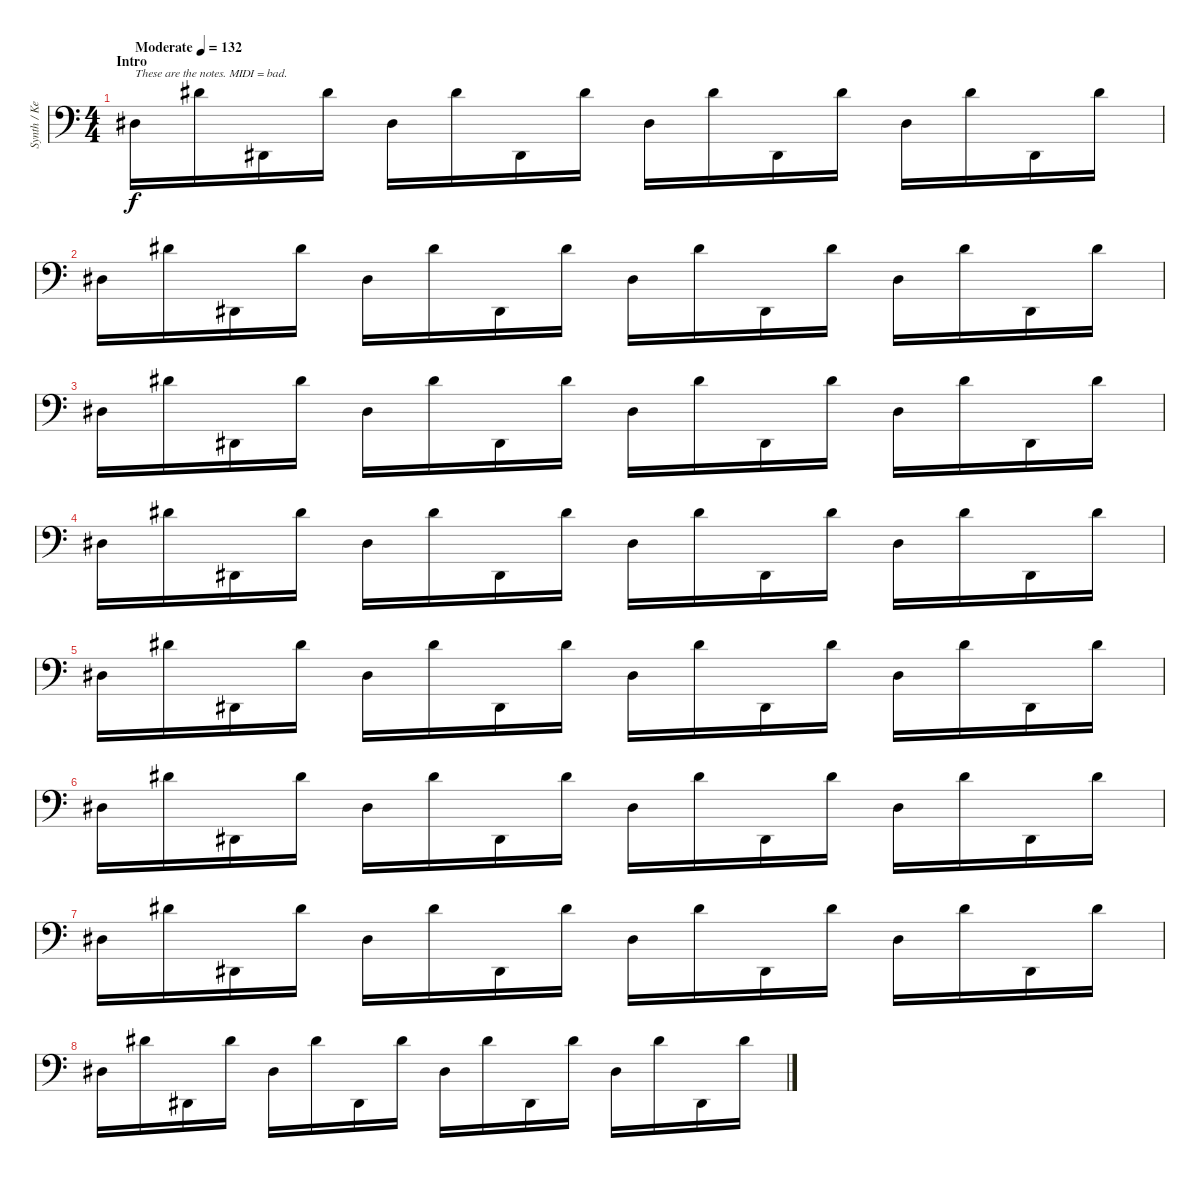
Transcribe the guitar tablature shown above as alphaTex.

\track ("Synth / Keyboard I" "Synth / Ke") {instrument synthbass1}
\staff {score}
\tuning (Eb3 Bb2 Gb2 Db2 Ab1 Eb1) {hide}
\ts (4 4)
\section ("" "Intro")
\tempo (132 "Moderate")
\clef f4
\ks c
2.4.16{txt "These are the notes. MIDI = bad." dy f instrument synthbass1} 5.2.16 0.6.16 5.2.16 2.4.16 5.2.16 0.6.16 5.2.16 2.4.16 5.2.16 0.6.16 5.2.16 2.4.16 5.2.16 0.6.16 5.2.16 |
2.4.16 5.2.16 0.6.16 5.2.16 2.4.16 5.2.16 0.6.16 5.2.16 2.4.16 5.2.16 0.6.16 5.2.16 2.4.16 5.2.16 0.6.16 5.2.16 |
2.4.16 5.2.16 0.6.16 5.2.16 2.4.16 5.2.16 0.6.16 5.2.16 2.4.16 5.2.16 0.6.16 5.2.16 2.4.16 5.2.16 0.6.16 5.2.16 |
2.4.16 5.2.16 0.6.16 5.2.16 2.4.16 5.2.16 0.6.16 5.2.16 2.4.16 5.2.16 0.6.16 5.2.16 2.4.16 5.2.16 0.6.16 5.2.16 |
2.4.16 5.2.16 0.6.16 5.2.16 2.4.16 5.2.16 0.6.16 5.2.16 2.4.16 5.2.16 0.6.16 5.2.16 2.4.16 5.2.16 0.6.16 5.2.16 |
2.4.16 5.2.16 0.6.16 5.2.16 2.4.16 5.2.16 0.6.16 5.2.16 2.4.16 5.2.16 0.6.16 5.2.16 2.4.16 5.2.16 0.6.16 5.2.16 |
2.4.16 5.2.16 0.6.16 5.2.16 2.4.16 5.2.16 0.6.16 5.2.16 2.4.16 5.2.16 0.6.16 5.2.16 2.4.16 5.2.16 0.6.16 5.2.16 |
2.4.16 5.2.16 0.6.16 5.2.16 2.4.16 5.2.16 0.6.16 5.2.16 2.4.16 5.2.16 0.6.16 5.2.16 2.4.16 5.2.16 0.6.16 5.2.16
